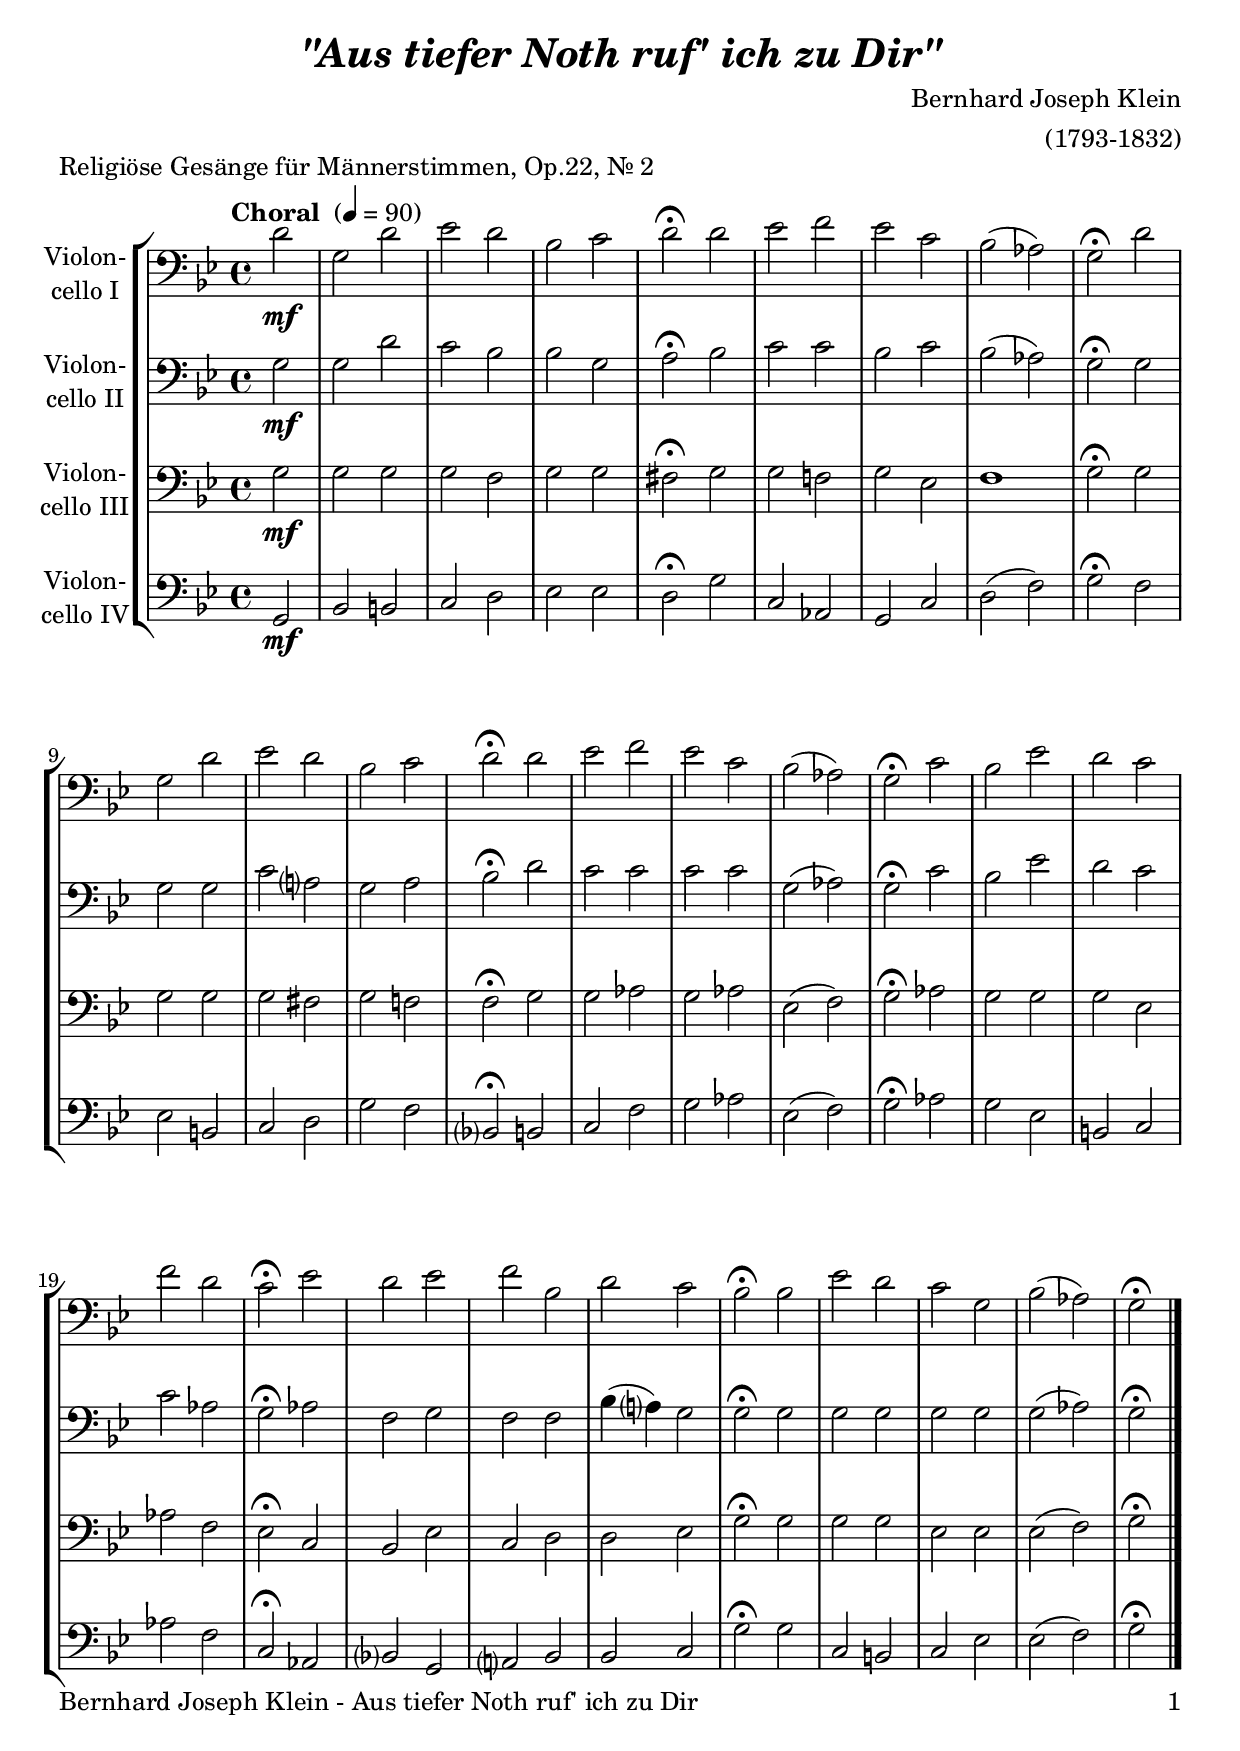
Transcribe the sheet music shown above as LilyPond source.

\version "2.18.2"
\include "deutsch.ly"
  
#(set-global-staff-size 22)

\header {
  title     = \markup \bold \italic "\"Aus tiefer Noth ruf' ich zu Dir\""
  composer  = "Bernhard Joseph Klein"
  arranger  = "(1793-1832)"
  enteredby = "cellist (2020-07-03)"
  piece     = "Religiöse Gesänge für Männerstimmen, Op.22, Nr. 2"
}

voiceconsts = {
  \key g \minor
  \time 4/4
  \clef "bass"
%  \numericTimeSignature
  \compressFullBarRests
  % Set default beaming for all staves
  \set Timing.beamExceptions = #'()
  \set Timing.baseMoment     = #(ly:make-moment 1 4)
  \set Timing.beatStructure  = #'(1 1 1)
  \tempo "Choral " 4=90
}

micl = "clarinet"
mifl = "flute"
miob = "oboe"
mifh = "french horn"
misx = "tenor sax"
mist = "string ensemble 1"
miba = "cello"

rit  = \mark \markup \box \italic "rit."
solo = \mark \markup \box \italic "solo"
tutt = \mark \markup \box \italic "tutti"

va = \relative c' {
  \voiceconsts
  
  \partial 2 d2\mf
  g, d'
  es d
  b c
  d\fermata d
  es f
  es c
  b( as)
  g\fermata d'

  g, d'
  es d
  b c
  d\fermata d
  es f
  es c
  b( as)
  g\fermata c
  b es
  d c

  f d
  c\fermata es
  d es
  f b,
  d c
  b\fermata b
  es d
  c g
  b( as)
  g\fermata \bar "|."
}

vb = \relative c' {
  \voiceconsts
  
  \partial 2 g2\mf
  g d'
  c b
  b g
  a\fermata b
  c c
  b c
  b( as)
  g\fermata g

  g g
  c a?
  g a
  b\fermata d
  c c
  c c
  g( as)
  g\fermata c
  b es
  d c

  c as
  g\fermata as
  f g
  f f
  b4( a?)  g2
  g\fermata g
  g g
  g g
  g( as)
  g\fermata \bar "|."
}

vc = \relative c' {
  \voiceconsts
  
  \partial 2 g2\mf
  g g
  g f
  g g
  fis\fermata g
  g f!
  g es
  f1
  g2\fermata g

  g g
  g fis
  g f!
  f\fermata g
  g as
  g as
  es( f)
  g\fermata as
  g g
  g es

  as f
  es\fermata c
  b es
  c d
  d es
  g\fermata g
  g g
  es es
  es( f)
  g\fermata \bar "|."
}

vd = \relative c {
  \voiceconsts
  
  \partial 2 g2\mf
  b h
  c d
  es es
  d\fermata g
  c, as
  g c
  d( f)
  g\fermata f

  es h
  c d
  g f
  b,?\fermata h
  c f
  g as
  es( f)
  g\fermata as
  g es
  h c

  as' f
  c\fermata as
  b? g
  a? b
  b c
  g'\fermata g
  c, h
  c es
  es( f)
  g\fermata \bar "|."
}


music = \new StaffGroup <<
      \new Staff {
	\set Staff.midiInstrument = \miba
	\set Staff.instrumentName = \markup \center-column { "Violon-" "cello I" }
	\transpose g g { \va }
      }

      \new Staff {
	\set Staff.midiInstrument = \miba
	\set Staff.instrumentName = \markup \center-column { "Violon-" "cello II" }
	\transpose g g { \vb }
      }

      \new Staff {
	\set Staff.midiInstrument = \miba
	\set Staff.instrumentName = \markup \center-column { "Violon-" "cello III" }
	\transpose g g { \vc }
      }

      \new Staff {
	\set Staff.midiInstrument = \miba
	\set Staff.instrumentName = \markup \center-column { "Violon-" "cello IV" }
	\transpose g g { \vd }
      }
>>

\book {
   \paper {
    print-page-number = ##t
    print-first-page-number = ##t
    ragged-last-bottom = ##f
    oddHeaderMarkup = \markup \null
    evenHeaderMarkup = \markup \null
    oddFooterMarkup = \markup {
      \fill-line {
        \on-the-fly #print-page-number-check-first
        "Bernhard Joseph Klein - Aus tiefer Noth ruf' ich zu Dir" \fromproperty #'page:page-number-string
      }
    }
    evenFooterMarkup = \oddFooterMarkup
  } \score {
    \music
    \layout {}
  }

  \score {
    \unfoldRepeats \music

    \midi {
      \context {
        \Score
      }
    }
  }
}